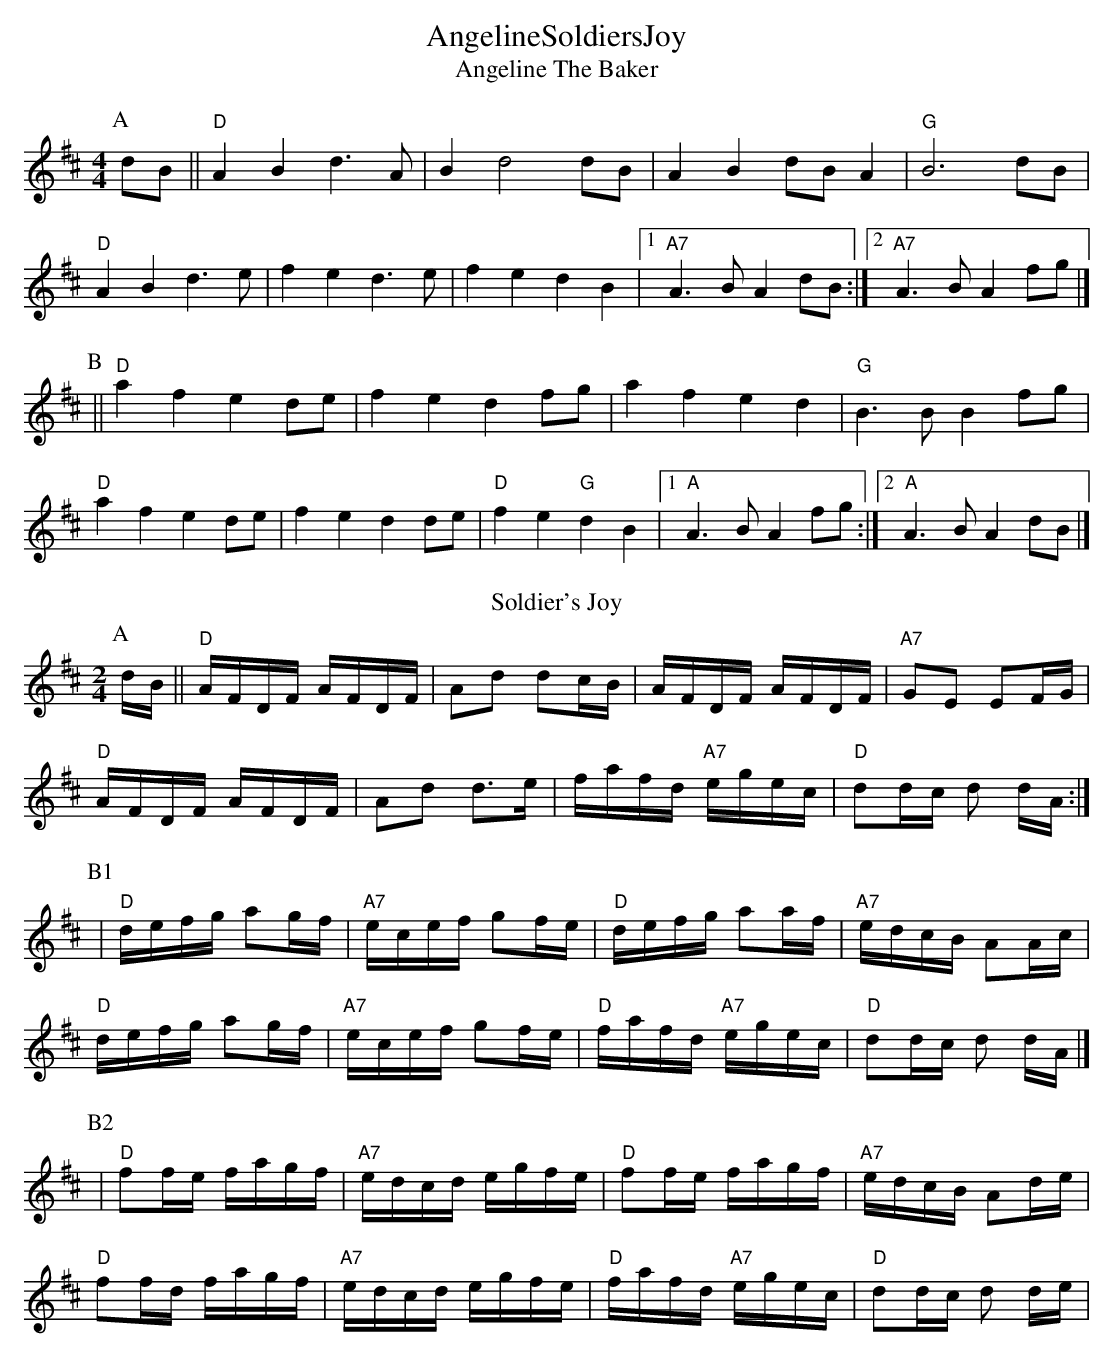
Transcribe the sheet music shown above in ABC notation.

X:1
T:AngelineSoldiersJoy
T:
T:Angeline The Baker
M:4/4
L:1/4
K:Dmaj
P:A
d/2B/2 || "D" AB d3/2A/2 |Bd2d/2B/2 |AB d/2B/2A |"G" B3d/2B/2 |
"D" AB d3/2e/2 |fe d3/2e/2 |fe dB |1 "A7"A3/2B/2 A d/2B/2:|2 "A7"A3/2B/2 A f/2g/2 |]
P:B
|| "D" af ed/2e/2 |fe df/2g/2 |af ed |"G" B3/2B/2 Bf/2g/2 |
"D" af ed/2e/2 |fe dd/2e/2 |"D" fe "G" dB |1 "A" A3/2B/2 A f/2g/2:|2 "A" A3/2B/2 A d/2B/2 |]
T:Soldier's Joy
M:2/4
L:1/16
K:Dmaj
P:A
dB || "D" AFDF AFDF |A2d2 d2cB |AFDF AFDF |"A7"G2E2 E2FG |
"D" AFDF AFDF |A2d2 d3e |fafd "A7"egec |"D" d2dc d2 dA:|
P:B1
|"D" defg a2gf |"A7"ecef g2fe |"D" defg a2af |"A7"edcB A2Ac |
"D" defg a2gf |"A7"ecef g2fe |"D" fafd "A7"egec |"D" d2dc d2 dA |]
P:B2
|"D" f2fe fagf |"A7"edcd egfe |"D" f2fe fagf |"A7"edcB A2de |
"D" f2fd fagf |"A7"edcd egfe |"D" fafd "A7"egec |"D" d2dc d2 de |
